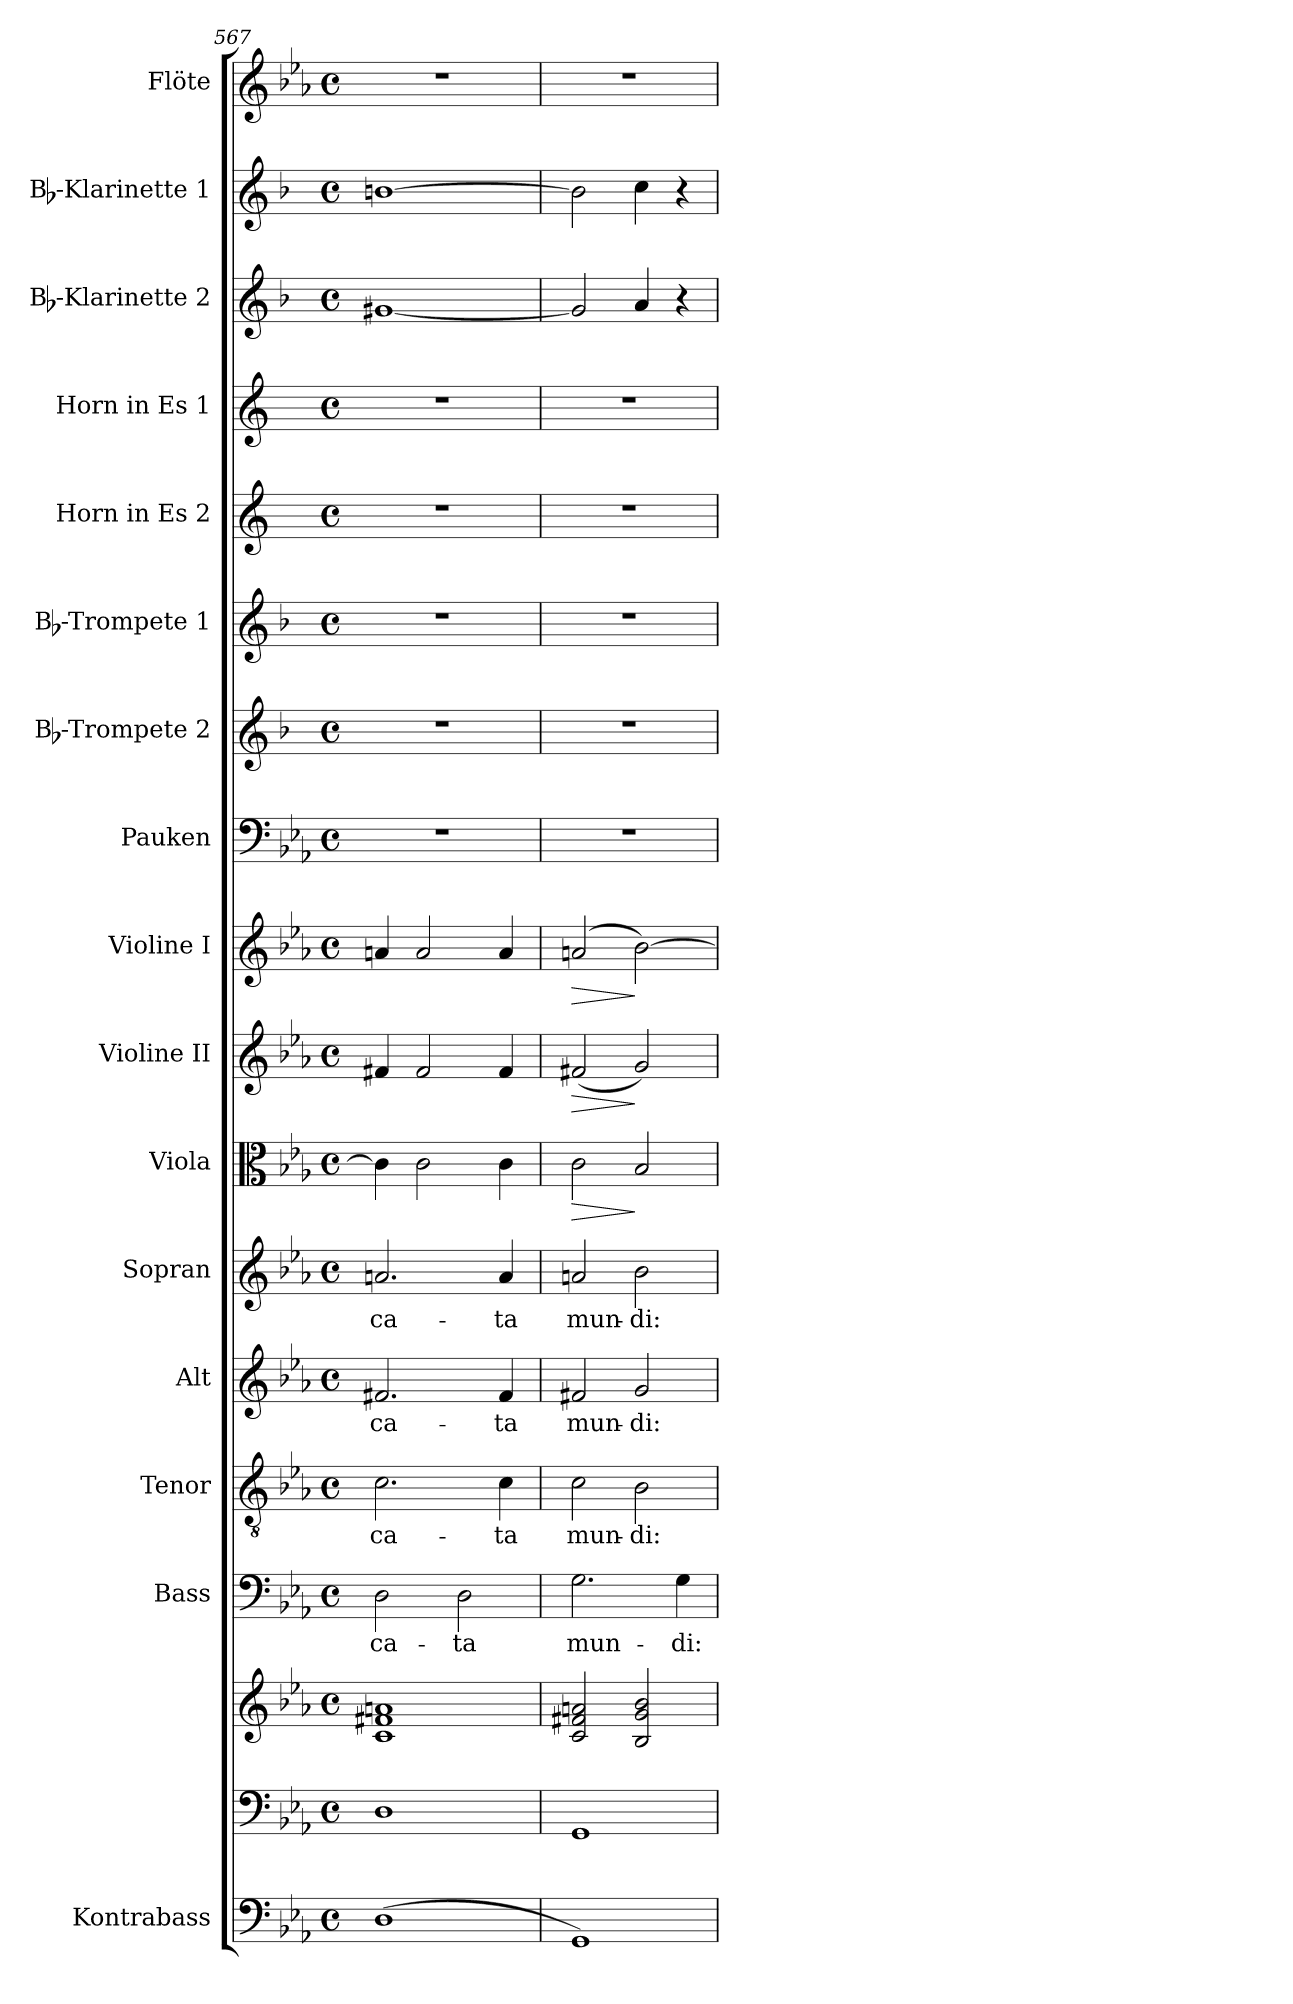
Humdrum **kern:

**kern	**kern	**kern	**kern	**text	**kern	**text	**kern	**text	**kern	**text	**kern	**dynam	**kern	**dynam	**kern	**dynam	**kern	**kern	**kern	**kern	**kern	**kern	**kern	**kern
*part17	*part16	*part16	*part15	*part15	*part14	*part14	*part13	*part13	*part12	*part12	*part11	*part11	*part10	*part10	*part9	*part9	*part8	*part7	*part6	*part5	*part4	*part3	*part2	*part1
*staff18	*staff17	*staff16	*staff15	*staff15	*staff14	*staff14	*staff13	*staff13	*staff12	*staff12	*staff11	*staff11	*staff10	*staff10	*staff9	*staff9	*staff8	*staff7	*staff6	*staff5	*staff4	*staff3	*staff2	*staff1
*I"Kontrabass	*	*	*I"Bass	*	*I"Tenor	*	*I"Alt	*	*I"Sopran	*	*I"Viola	*	*I"Violine II	*	*I"Violine I	*	*I"Pauken	*I"Bb-Trompete 2	*I"Bb-Trompete 1	*I"Horn in Es 2	*I"Horn in Es 1	*I"Bb-Klarinette 2	*I"Bb-Klarinette 1	*I"Flöte
*I'Kb.	*	*	*I'B.	*	*I'T.	*	*I'A.	*	*I'S.	*	*I'Vla.	*	*I'Vl. II	*	*I'Vl. I	*	*I'Pk.	*I'Bb Trp. 2	*I'Bb Trp. 1	*	*	*I'Bb Kl. 2	*I'Bb Kl. 1	*I'Fl.
*clefF4	*clefF4	*clefG2	*clefF4	*	*clefGv2	*	*clefG2	*	*clefG2	*	*clefC3	*	*clefG2	*	*clefG2	*	*clefF4	*clefG2	*clefG2	*clefG2	*clefG2	*clefG2	*clefG2	*clefG2
*ITrd7c12	*	*	*	*	*	*	*	*	*	*	*	*	*	*	*	*	*	*ITrd1c2	*ITrd1c2	*ITrd5c9	*ITrd5c9	*ITrd1c2	*ITrd1c2	*
*k[b-e-a-]	*k[b-e-a-]	*k[b-e-a-]	*k[b-e-a-]	*	*k[b-e-a-]	*	*k[b-e-a-]	*	*k[b-e-a-]	*	*k[b-e-a-]	*	*k[b-e-a-]	*	*k[b-e-a-]	*	*k[b-e-a-]	*k[b-e-a-]	*k[b-e-a-]	*k[b-e-a-]	*k[b-e-a-]	*k[b-e-a-]	*k[b-e-a-]	*k[b-e-a-]
*E-:	*E-:	*E-:	*E-:	*	*E-:	*	*E-:	*	*E-:	*	*E-:	*	*E-:	*	*E-:	*	*E-:	*E-:	*E-:	*E-:	*E-:	*E-:	*E-:	*E-:
*M4/4	*M4/4	*M4/4	*M4/4	*	*M4/4	*	*M4/4	*	*M4/4	*	*M4/4	*	*M4/4	*	*M4/4	*	*M4/4	*M4/4	*M4/4	*M4/4	*M4/4	*M4/4	*M4/4	*M4/4
*met(c)	*met(c)	*met(c)	*met(c)	*	*met(c)	*	*met(c)	*	*met(c)	*	*met(c)	*	*met(c)	*	*met(c)	*	*met(c)	*met(c)	*met(c)	*met(c)	*met(c)	*met(c)	*met(c)	*met(c)
=567	=567	=567	=567	=567	=567	=567	=567	=567	=567	=567	=567	=567	=567	=567	=567	=567	=567	=567	=567	=567	=567	=567	=567	=567
!	!	!	!	!LO:LY:b	!	!LO:LY:b	!	!LO:LY:b	!	!LO:LY:b	!	!	!	!	!	!	!	!	!	!	!	!	!	!
(>1DD	1D	1c 1f#X 1an	2D\	-ca-	2.c\	-ca-	2.f#X/	-ca-	2.an/	-ca-	4c\]	.	4f#X/	.	4an/	.	1r	1r	1r	1r	1r	[1f#X	[1an	1r
.	.	.	.	.	.	.	.	.	.	.	2c\	.	2f#/	.	2a/	.	.	.	.	.	.	.	.	.
!	!	!	!	!LO:LY:b	!	!	!	!	!	!	!	!	!	!	!	!	!	!	!	!	!	!	!	!
.	.	.	2D\	-ta	.	.	.	.	.	.	.	.	.	.	.	.	.	.	.	.	.	.	.	.
!	!	!	!	!	!	!LO:LY:b	!	!LO:LY:b	!	!LO:LY:b	!	!	!	!	!	!	!	!	!	!	!	!	!	!
.	.	.	.	.	4c\	-ta	4f#/	-ta	4a/	-ta	4c\	.	4f#/	.	4a/	.	.	.	.	.	.	.	.	.
=568	=568	=568	=568	=568	=568	=568	=568	=568	=568	=568	=568	=568	=568	=568	=568	=568	=568	=568	=568	=568	=568	=568	=568	=568
!	!	!	!	!LO:LY:b	!	!LO:LY:b	!	!LO:LY:b	!	!LO:LY:b	!	!LO:HP:b	!	!LO:HP:b	!	!LO:HP:b	!	!	!	!	!	!	!	!
1GGG)	1GG	2c/ 2f#X/ 2an/	2.G\	mun-	2c\	mun-	2f#X/	mun-	2an/	mun-	2c\	>	(<2f#X/	>	(2an/	>	1r	1r	1r	1r	1r	2f#/]	2a\]	1r
!	!	!	!	!	!	!LO:LY:b	!	!LO:LY:b	!	!LO:LY:b	!	!	!	!	!	!	!	!	!	!	!	!	!	!
.	.	2B-/ 2g/ 2b-/	.	.	2B-\	-di:	2g/	-di:	2b-\	-di:	2B-/	]	2g/)	]	[2b-\)	]	.	.	.	.	.	4g/	4b-\	.
!	!	!	!	!LO:LY:b	!	!	!	!	!	!	!	!	!	!	!	!	!	!	!	!	!	!	!	!
.	.	.	4G\	-di:	.	.	.	.	.	.	.	.	.	.	.	.	.	.	.	.	.	4r	4r	.
=	=	=	=	=	=	=	=	=	=	=	=	=	=	=	=	=	=	=	=	=	=	=	=	=
*-	*-	*-	*-	*-	*-	*-	*-	*-	*-	*-	*-	*-	*-	*-	*-	*-	*-	*-	*-	*-	*-	*-	*-	*-
